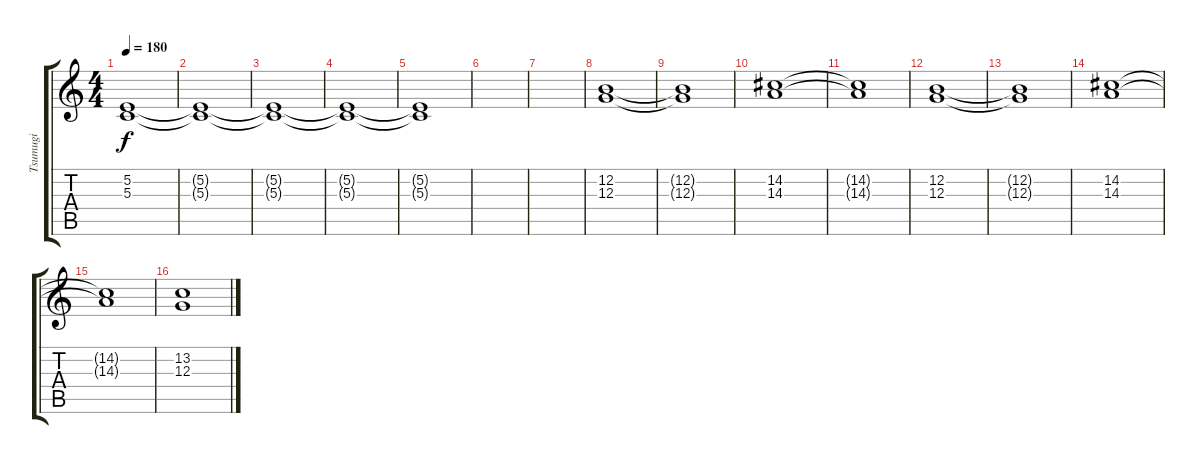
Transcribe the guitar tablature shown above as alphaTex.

\track ("Tsumugi" "Tsumugi") {instrument lead2sawtooth}
\staff {score tabs}
\tuning (E4 B3 G3 D3 A2 E2) {hide}
\ts (4 4)
\tempo 180
\clef g2
\ks c
(5.2{t} 5.3{t}).1{dy f} |
(5.2{t} 5.3{t}).1 |
(5.2{t} 5.3{t}).1 |
(5.2{t} 5.3{t}).1 |
(5.2{t} 5.3{t}).1 |
|
|
(12.2 12.3).1{volume 13} |
(12.2{t} 12.3{t}).1 |
(14.2 14.3).1 |
(14.2{t} 14.3{t}).1 |
(12.2 12.3).1 |
(12.2{t} 12.3{t}).1 |
(14.2 14.3).1 |
(14.2{t} 14.3{t}).1 |
(13.2 12.3).1
